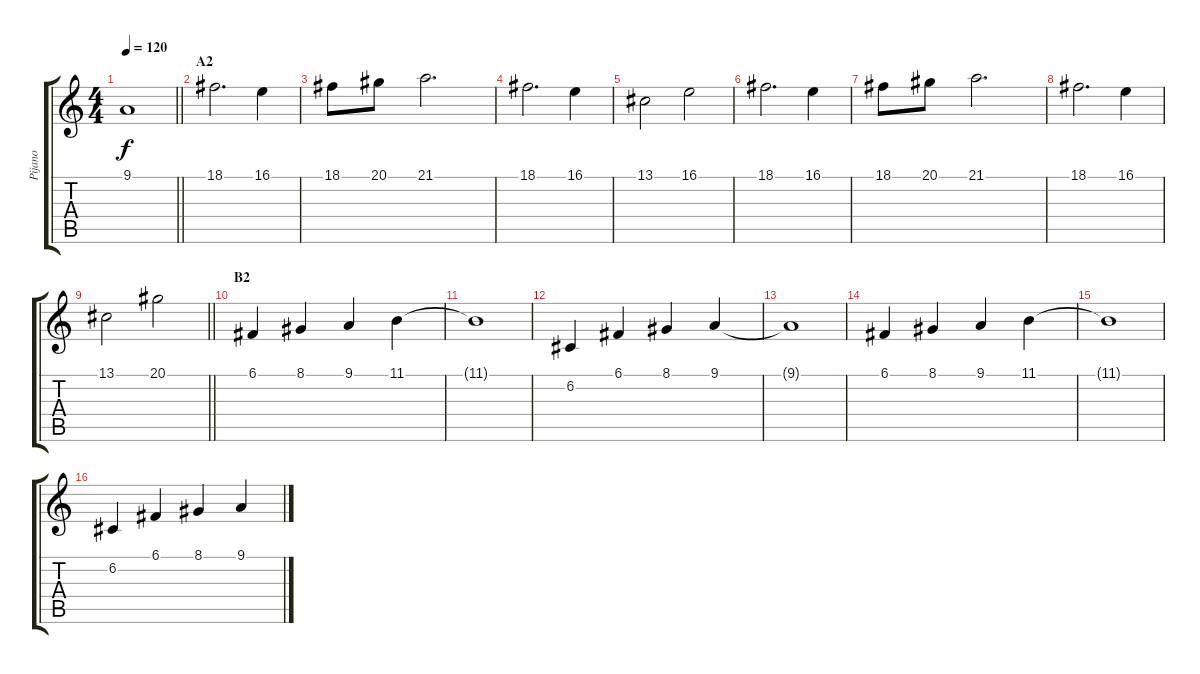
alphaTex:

\track ("Pijano" "Pijano") {instrument acousticgrandpiano}
\staff {score tabs}
\tuning (C4 G3 Eb3 Bb2 F2 C2) {hide}
\ts (4 4)
\tempo 120
\clef g2
\barLineRight lightlight
\ks c
9.1{t}.1{dy f} |
\section ("" "A2")
18.1.2{d} 16.1.4 |
18.1.8 20.1.8 21.1.2{d} |
18.1.2{d} 16.1.4 |
13.1.2 16.1.2 |
18.1.2{d} 16.1.4 |
18.1.8 20.1.8 21.1.2{d} |
18.1.2{d} 16.1.4 |
\barLineRight lightlight
13.1.2 20.1.2 |
\section ("" "B2")
6.1.4 8.1.4 9.1.4 11.1.4 |
11.1{t}.1 |
6.2.4 6.1.4 8.1.4 9.1.4 |
9.1{t}.1 |
6.1.4 8.1.4 9.1.4 11.1.4 |
11.1{t}.1 |
6.2.4 6.1.4 8.1.4 9.1.4
